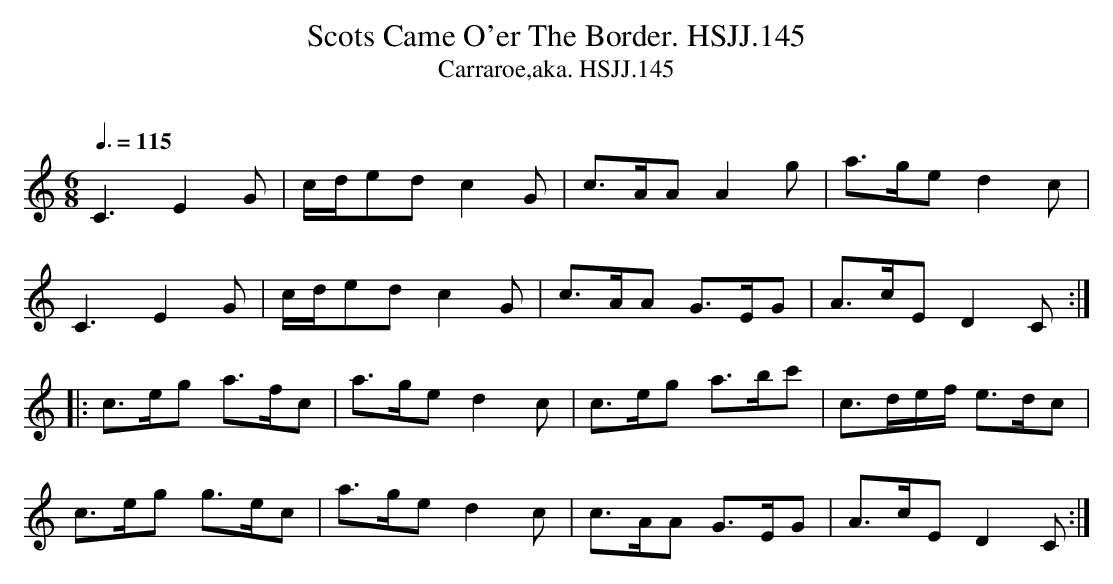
X:1
T:Scots Came O'er The Border. HSJJ.145
T:Carraroe,aka. HSJJ.145
M:6/8
L:1/8
Q:3/8=115
O:
K:C
C3E2G|c/d/ed c2G|c>AAA2g|a>ged2c|
C3E2G|c/d/edc2G|c>AA G>EG|A>cED2C:|
|:c>eg a>fc|a>ged2c|c>eg a>bc'|c>de/f/ e>dc|
c>eg g>ec|a>ged2c|c>AA G>EG|A>cED2C:|
